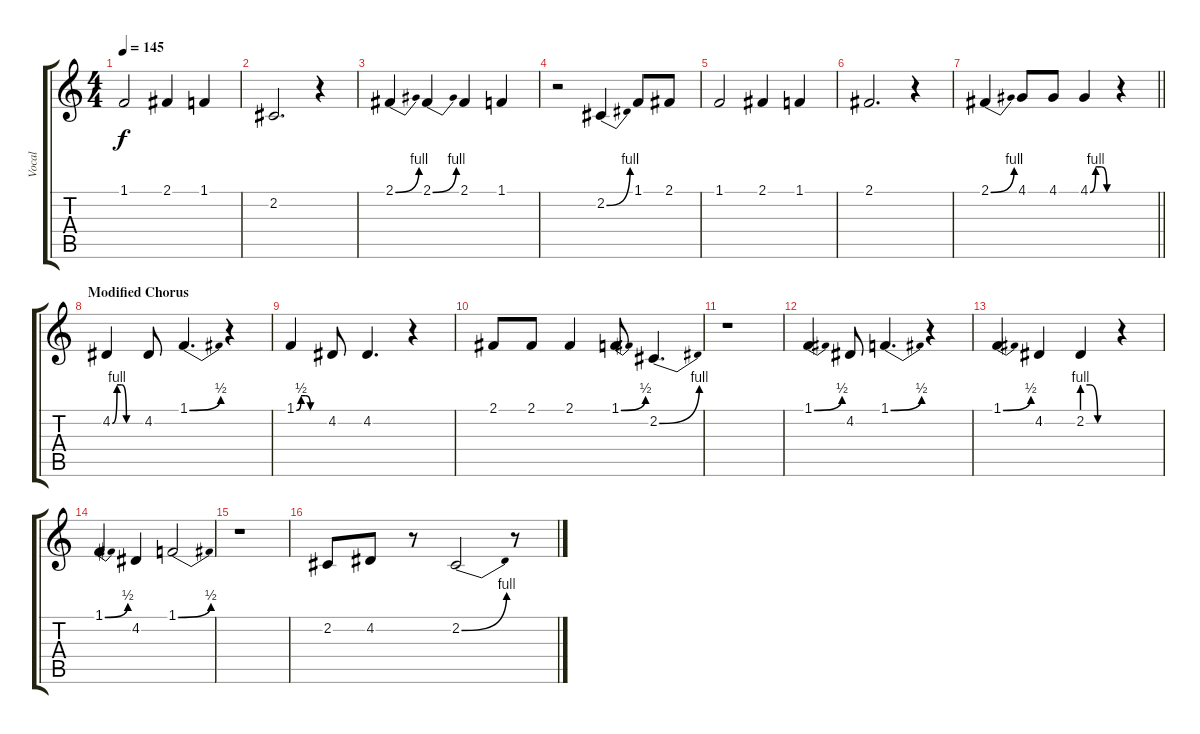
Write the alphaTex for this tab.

\track ("Vocal" "Vocal") {instrument trumpet}
\staff {score tabs}
\tuning (E4 B3 G3 D3 A2 E2) {hide}
\ts (4 4)
\tempo 145
\clef g2
\ks c
1.1.2{dy f} 2.1.4 1.1.4 |
2.2.2{d} r.4 |
2.1{be (bend 0 0 60 4)}.4 2.1{be (bend 0 0 60 4)}.4 2.1.4 1.1.4 |
r.2 2.2{be (bend 0 0 60 4)}.4 1.1.8 2.1.8 |
1.1.2 2.1.4 1.1.4 |
2.1.2{d} r.4 |
\barLineRight lightlight
2.1{be (bend 0 0 60 4)}.4 4.1.8 4.1.8 4.1{be (custom 0 0 15 4 30 4 45 0 60 0)}.4 r.4 |
\section ("" "Modified Chorus")
4.2{be (custom 0 0 10 4 20 4 30 0 60 0)}.4 4.2.8 1.1{be (bend 0 0 60 2)}.4{d} r.4 |
1.1{be (custom 0 0 10 2 20 2 30 0 60 0)}.4 4.2.8 4.2.4{d} r.4 |
2.1.8 2.1.8 2.1.4 1.1{be (bend 0 0 60 2)}.8 2.2{be (bend 0 0 60 4)}.4{d} |
r.1 |
1.1{be (bend 0 0 60 2)}.4 4.2.8 1.1{be (bend 0 0 60 2)}.4{d} r.4 |
1.1{be (bend 0 0 60 2)}.4 4.2.4 2.2{be (custom 0 4 15 4 30 0 60 0)}.4 r.4 |
1.1{be (bend 0 0 60 2)}.4 4.2.4 1.1{be (bend 0 0 60 2)}.2 |
r.1 |
2.2.8 4.2.8 r.8 2.2{be (bend 0 0 60 4)}.2 r.8
